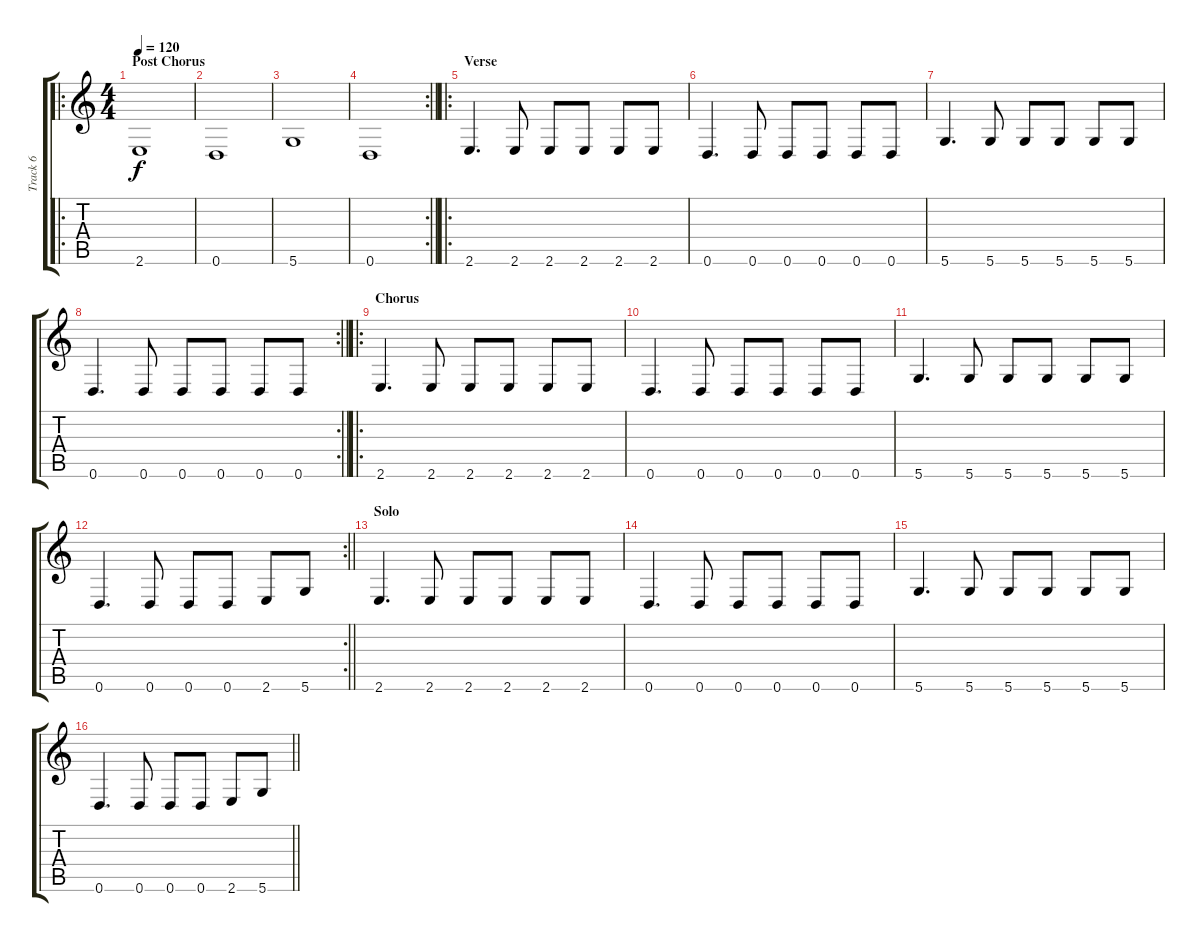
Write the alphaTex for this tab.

\track ("Track 6" "Track 6") {instrument electricbasspick}
\staff {score tabs}
\tuning (E4 B3 G3 D3 A2 D2) {hide}
\ro
\ts (4 4)
\section ("" "Post Chorus")
\tempo 120
\clef g2
\ks c
2.6.1{dy f} |
0.6.1 |
5.6.1 |
\rc 2
\barLineRight lightlight
0.6.1 |
\ro
\section ("" "Verse")
2.6.4{d} 2.6.8 2.6.8 2.6.8 2.6.8 2.6.8 |
0.6.4{d} 0.6.8 0.6.8 0.6.8 0.6.8 0.6.8 |
5.6.4{d} 5.6.8 5.6.8 5.6.8 5.6.8 5.6.8 |
\rc 2
\barLineRight lightlight
0.6.4{d} 0.6.8 0.6.8 0.6.8 0.6.8 0.6.8 |
\ro
\section ("" "Chorus")
2.6.4{d} 2.6.8 2.6.8 2.6.8 2.6.8 2.6.8 |
0.6.4{d} 0.6.8 0.6.8 0.6.8 0.6.8 0.6.8 |
5.6.4{d} 5.6.8 5.6.8 5.6.8 5.6.8 5.6.8 |
\rc 2
\barLineRight lightlight
0.6.4{d} 0.6.8 0.6.8 0.6.8 2.6.8 5.6.8 |
\section ("" "Solo")
2.6.4{d} 2.6.8 2.6.8 2.6.8 2.6.8 2.6.8 |
0.6.4{d} 0.6.8 0.6.8 0.6.8 0.6.8 0.6.8 |
5.6.4{d} 5.6.8 5.6.8 5.6.8 5.6.8 5.6.8 |
\barLineRight lightlight
0.6.4{d} 0.6.8 0.6.8 0.6.8 2.6.8 5.6.8
